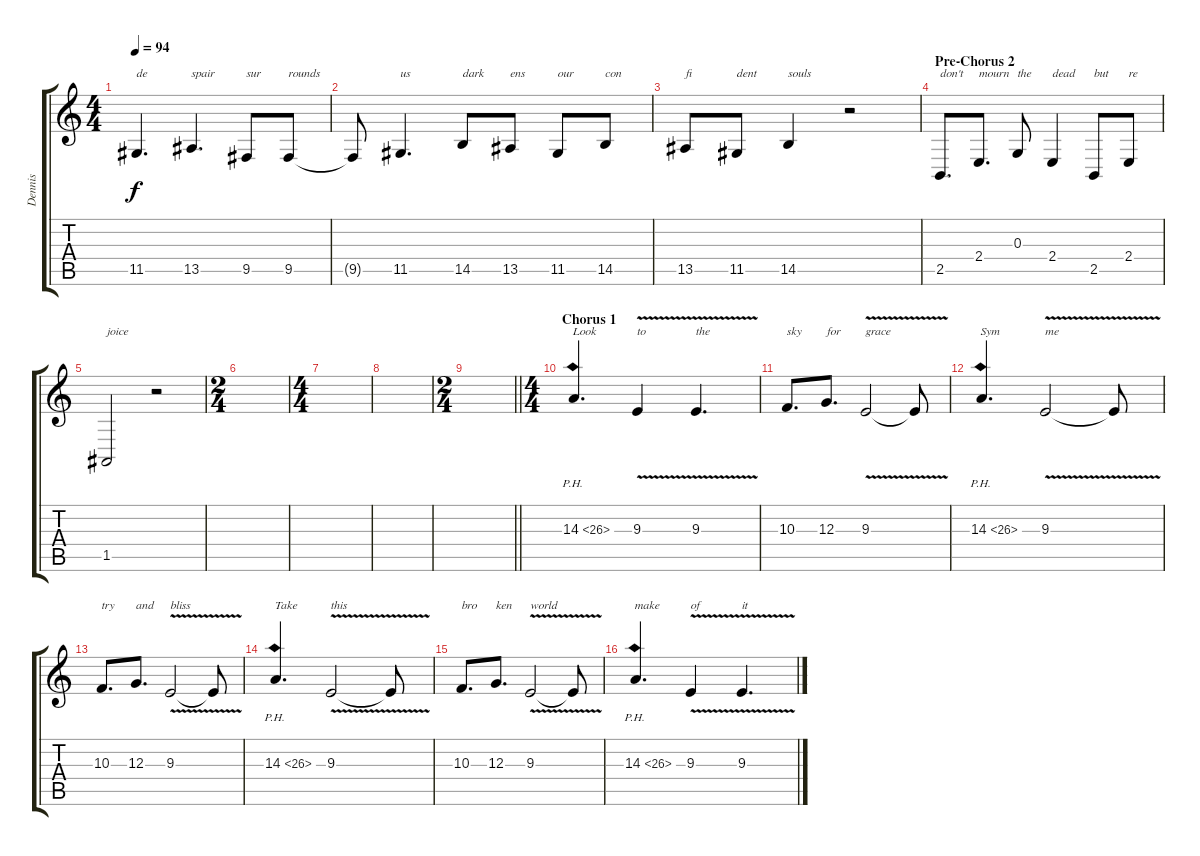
\track ("Dennis" "Dennis") {instrument tenorsax}
\staff {score tabs}
\tuning (E4 B3 G3 D3 A2 E2) {hide}
\ts (4 4)
\tempo 94
\clef g2
\ks c
11.5.4{d txt "de" dy f} 13.5.4{d txt "spair"} 9.5.8{txt "sur"} 9.5.8{txt "rounds"} |
9.5{t}.8 11.5.4{d txt "us"} 14.5.8{txt "dark"} 13.5.8{txt "ens"} 11.5.8{txt "our"} 14.5.8{txt "con"} |
13.5.8{txt "fi"} 11.5.8{txt "dent"} 14.5.4{txt "souls"} r.2 |
\section ("" "Pre-Chorus 2")
2.5.8{d txt "don't"} 2.4.8{d txt "mourn"} 0.3.8{txt "the"} 2.4.4{txt "dead"} 2.5.8{txt "but"} 2.4.8{txt "re"} |
1.5.2{txt "joice"} r.2 |
\ts (2 4)
|
\ts (4 4)
|
|
\ts (2 4)
\barLineRight lightlight
|
\ts (4 4)
\section ("" "Chorus 1")
14.3{ph 12}.4{d txt "Look"} 9.3{v}.4{txt "to"} 9.3{v}.4{d txt "the"} |
10.3.8{d txt "sky"} 12.3.8{d txt "for"} 9.3{v}.2{txt "grace"} 9.3{t}.8 |
14.3{ph 12}.4{d txt "Sym"} 9.3{v}.2{txt "me"} 9.3{t}.8 |
10.3.8{d txt "try"} 12.3.8{d txt "and"} 9.3{v}.2{txt "bliss"} 9.3{t}.8 |
14.3{ph 12}.4{d txt "Take"} 9.3{v}.2{txt "this"} 9.3{t}.8 |
10.3.8{d txt "bro"} 12.3.8{d txt "ken"} 9.3{v}.2{txt "world"} 9.3{t}.8 |
14.3{ph 12}.4{d txt "make"} 9.3{v}.4{txt "of"} 9.3{v}.4{d txt "it"}
